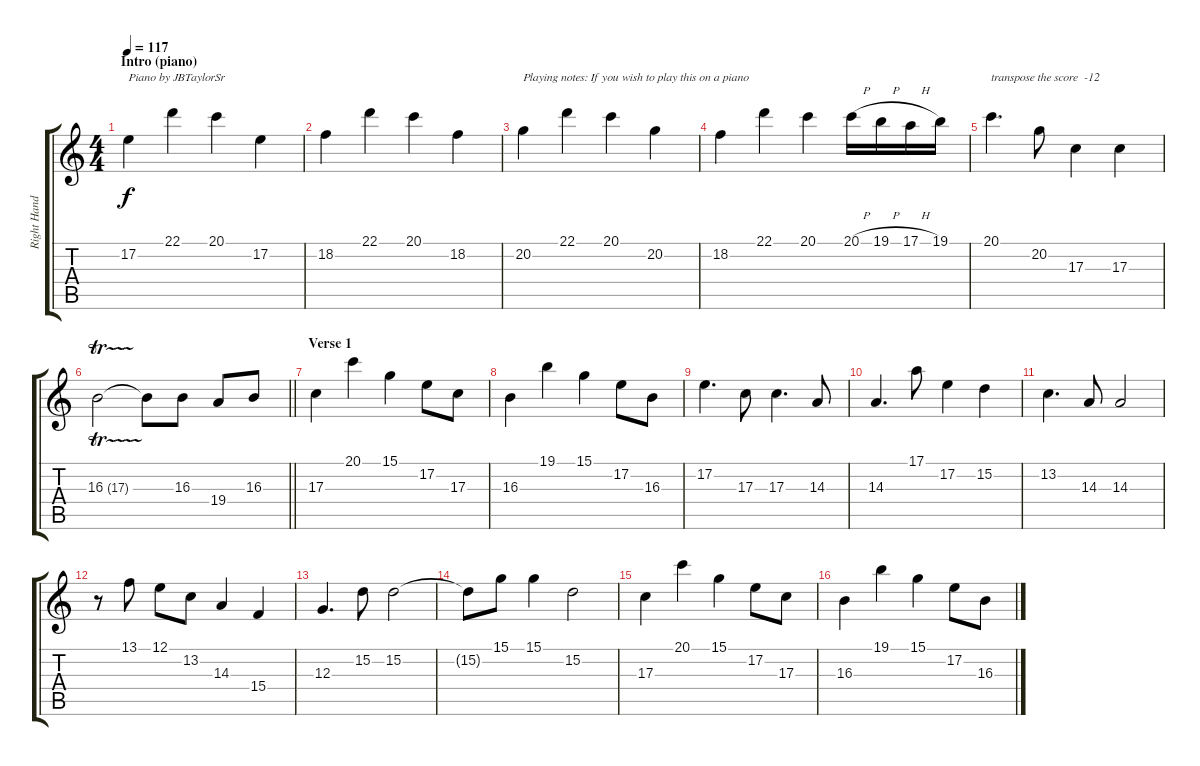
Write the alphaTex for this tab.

\track ("Right Hand" "Right Hand") {instrument brightacousticpiano}
\staff {score tabs}
\tuning (E4 B3 G3 D3 A2 E2) {hide}
\ts (4 4)
\section ("" "Intro (piano)")
\tempo 117
\clef g2
\ks c
17.2.4{txt "Piano by JBTaylorSr" dy f instrument brightacousticpiano} 22.1.4 20.1.4 17.2.4 |
18.2.4 22.1.4 20.1.4 18.2.4 |
20.2.4{txt "Playing notes: If you wish to play this on a piano"} 22.1.4 20.1.4 20.2.4 |
18.2.4 22.1.4 20.1.4 20.1{h}.16 19.1{h}.16 17.1{h}.16 19.1.16 |
20.1.4{d txt "transpose the score  -12"} 20.2.8 17.3.4 17.3.4 |
\barLineRight lightlight
16.3{tr (17 32)}.2 16.3{t}.8 16.3.8 19.4.8 16.3.8 |
\section ("" "Verse 1")
17.3.4 20.1.4 15.1.4 17.2.8 17.3.8 |
16.3.4 19.1.4 15.1.4 17.2.8 16.3.8 |
17.2.4{d} 17.3.8 17.3.4{d} 14.3.8 |
14.3.4{d} 17.1.8 17.2.4 15.2.4 |
13.2.4{d} 14.3.8 14.3.2 |
r.8 13.1.8 12.1.8 13.2.8 14.3.4 15.4.4 |
12.3.4{d} 15.2.8 15.2.2 |
15.2{t}.8 15.1.8 15.1.4 15.2.2 |
17.3.4 20.1.4 15.1.4 17.2.8 17.3.8 |
16.3.4 19.1.4 15.1.4 17.2.8 16.3.8
